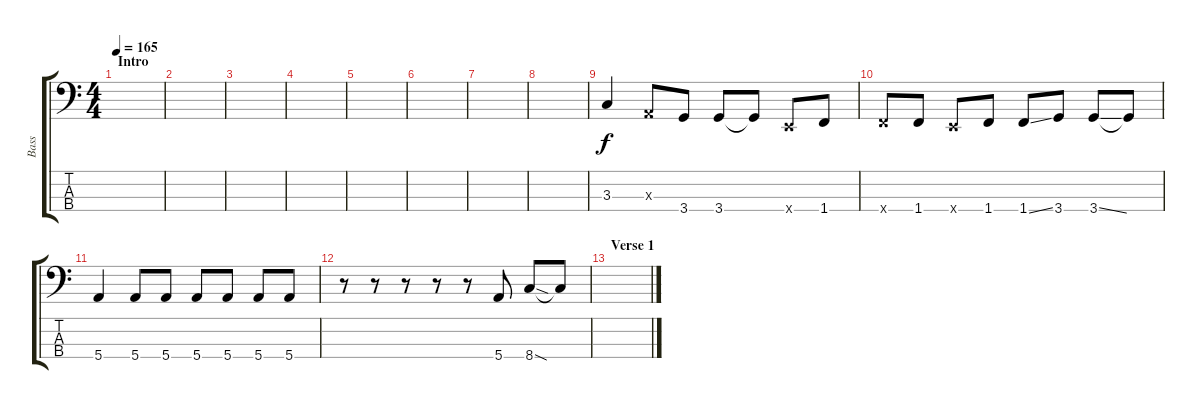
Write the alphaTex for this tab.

\track ("Bass" "Bass") {instrument slapbass2}
\staff {score tabs}
\tuning (G2 D2 A1 E1) {hide}
\ts (4 4)
\section ("" "Intro")
\tempo 165
\clef f4
\ks c
|
|
|
|
|
|
|
|
3.3.4 0.3{x}.8 3.4.8 3.4.8 3.4{t}.8 0.4{x}.8 1.4.8 |
1.4{x}.8 1.4.8 0.4{x}.8 1.4.8 1.4{ss}.8 3.4.8 3.4{ss}.8 3.4{t}.8 |
5.4.4 5.4.8 5.4.8 5.4.8 5.4.8 5.4.8 5.4.8 |
r.8 r.8 r.8 r.8 r.8 5.4.8 8.4{sod}.8 8.4{t}.8 |
\section ("" "Verse 1")
